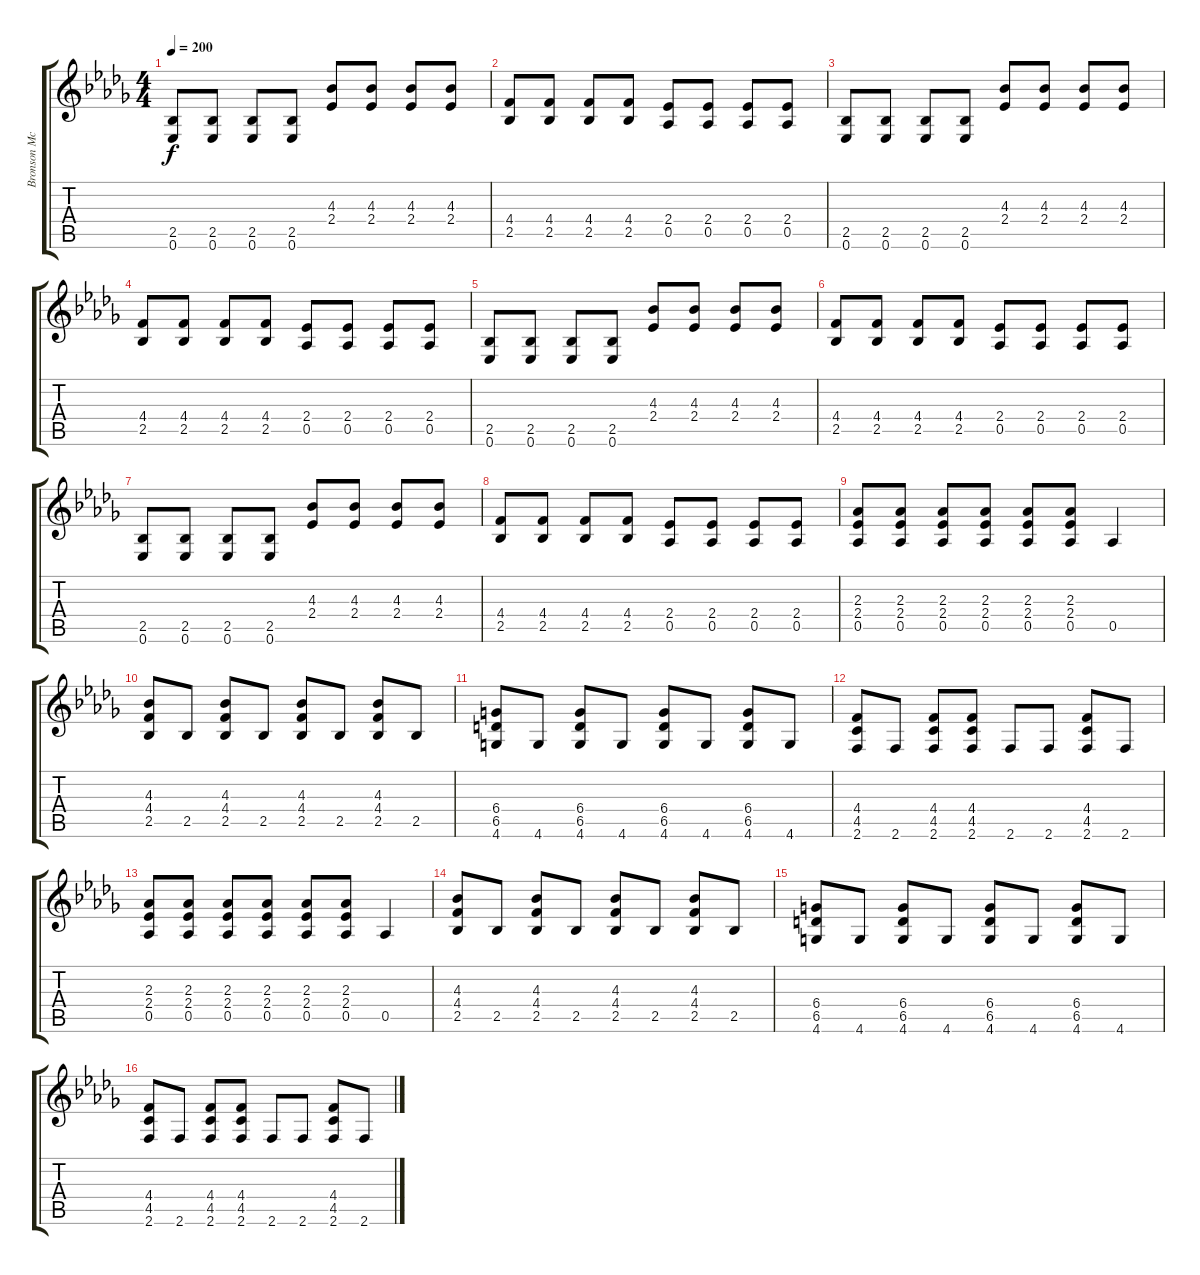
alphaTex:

\track ("Bronson McDowall (Guitar)" "Bronson Mc") {instrument distortionguitar}
\staff {score tabs}
\tuning (Eb4 Bb3 Gb3 Db3 Ab2 Eb2) {hide}
\ts (4 4)
\tempo 200
\clef g2
\ks bbminor
(2.5 0.6).8{dy f} (2.5 0.6).8 (2.5 0.6).8 (2.5 0.6).8 (4.3 2.4).8 (4.3 2.4).8 (4.3 2.4).8 (4.3 2.4).8 |
(4.4 2.5).8 (4.4 2.5).8 (4.4 2.5).8 (4.4 2.5).8 (2.4 0.5).8 (2.4 0.5).8 (2.4 0.5).8 (2.4 0.5).8 |
(2.5 0.6).8 (2.5 0.6).8 (2.5 0.6).8 (2.5 0.6).8 (4.3 2.4).8 (4.3 2.4).8 (4.3 2.4).8 (4.3 2.4).8 |
(4.4 2.5).8 (4.4 2.5).8 (4.4 2.5).8 (4.4 2.5).8 (2.4 0.5).8 (2.4 0.5).8 (2.4 0.5).8 (2.4 0.5).8 |
(2.5 0.6).8 (2.5 0.6).8 (2.5 0.6).8 (2.5 0.6).8 (4.3 2.4).8 (4.3 2.4).8 (4.3 2.4).8 (4.3 2.4).8 |
(4.4 2.5).8 (4.4 2.5).8 (4.4 2.5).8 (4.4 2.5).8 (2.4 0.5).8 (2.4 0.5).8 (2.4 0.5).8 (2.4 0.5).8 |
(2.5 0.6).8 (2.5 0.6).8 (2.5 0.6).8 (2.5 0.6).8 (4.3 2.4).8 (4.3 2.4).8 (4.3 2.4).8 (4.3 2.4).8 |
(4.4 2.5).8 (4.4 2.5).8 (4.4 2.5).8 (4.4 2.5).8 (2.4 0.5).8 (2.4 0.5).8 (2.4 0.5).8 (2.4 0.5).8 |
(2.3 2.4 0.5).8 (2.3 2.4 0.5).8 (2.3 2.4 0.5).8 (2.3 2.4 0.5).8 (2.3 2.4 0.5).8 (2.3 2.4 0.5).8 0.5.4 |
(4.3 4.4 2.5).8 2.5.8 (4.3 4.4 2.5).8 2.5.8 (4.3 4.4 2.5).8 2.5.8 (4.3 4.4 2.5).8 2.5.8 |
(6.4 6.5 4.6).8 4.6.8 (6.4 6.5 4.6).8 4.6.8 (6.4 6.5 4.6).8 4.6.8 (6.4 6.5 4.6).8 4.6.8 |
(4.4 4.5 2.6).8 2.6.8 (4.4 4.5 2.6).8 (4.4 4.5 2.6).8 2.6.8 2.6.8 (4.4 4.5 2.6).8 2.6.8 |
(2.3 2.4 0.5).8 (2.3 2.4 0.5).8 (2.3 2.4 0.5).8 (2.3 2.4 0.5).8 (2.3 2.4 0.5).8 (2.3 2.4 0.5).8 0.5.4 |
(4.3 4.4 2.5).8 2.5.8 (4.3 4.4 2.5).8 2.5.8 (4.3 4.4 2.5).8 2.5.8 (4.3 4.4 2.5).8 2.5.8 |
(6.4 6.5 4.6).8 4.6.8 (6.4 6.5 4.6).8 4.6.8 (6.4 6.5 4.6).8 4.6.8 (6.4 6.5 4.6).8 4.6.8 |
(4.4 4.5 2.6).8 2.6.8 (4.4 4.5 2.6).8 (4.4 4.5 2.6).8 2.6.8 2.6.8 (4.4 4.5 2.6).8 2.6.8
